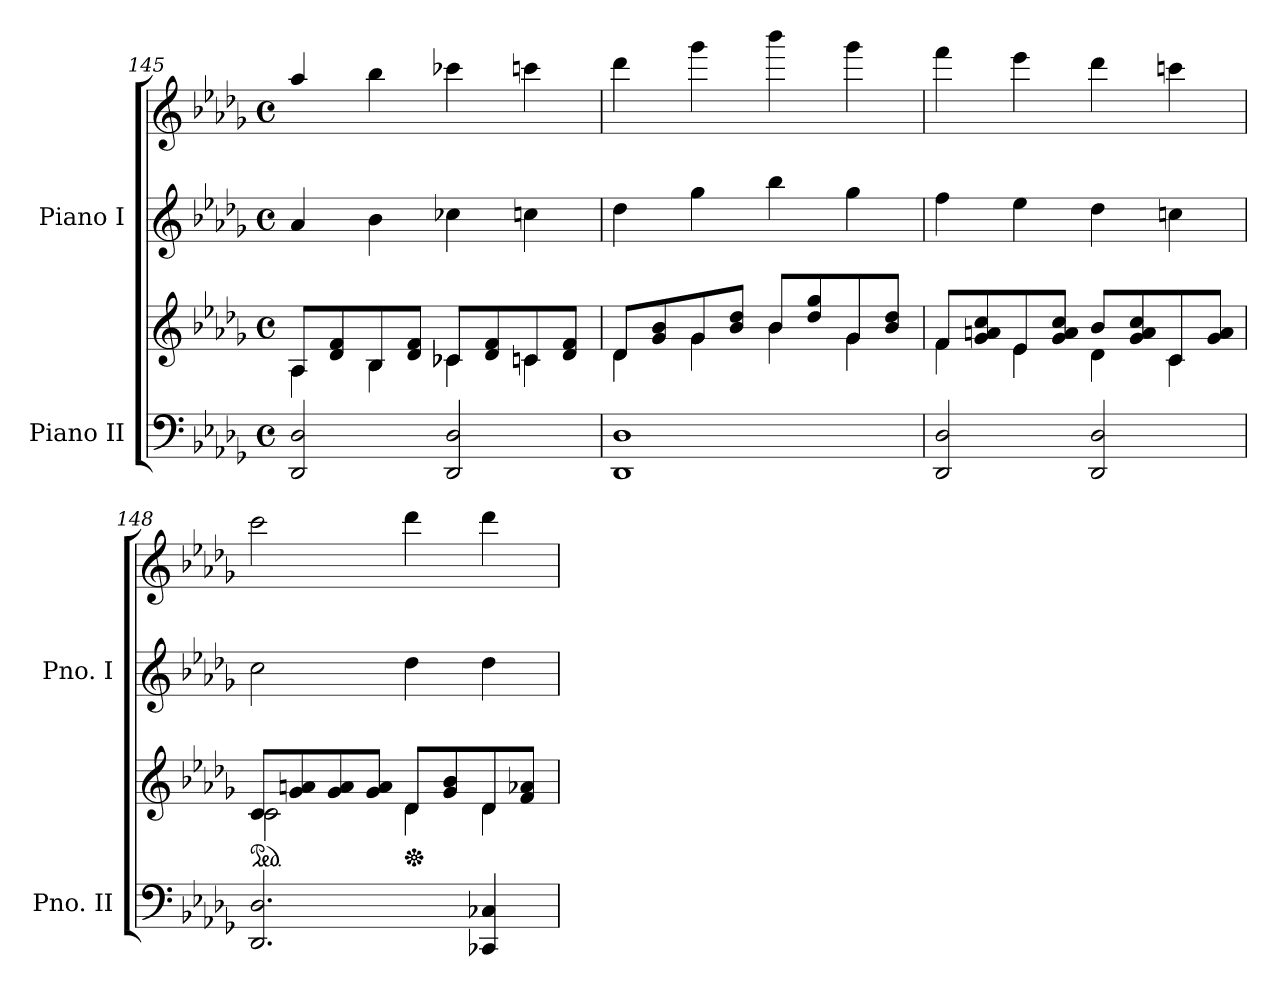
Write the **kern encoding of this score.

**kern	**kern	**kern	**kern
*part2	*part2	*part1	*part1
*staff4	*staff3	*staff2	*staff1
*I"Piano II	*	*I"Piano I	*
*I'Pno. II	*	*I'Pno. I	*
*clefF4	*clefG2	*clefG2	*clefG2
*k[b-e-a-d-g-]	*k[b-e-a-d-g-]	*k[b-e-a-d-g-]	*k[b-e-a-d-g-]
*M4/4	*M4/4	*M4/4	*M4/4
*met(c)	*met(c)	*met(c)	*met(c)
=145	=145	=145	=145
*	*^	*	*
2DD-/ 2D-/	8A-/L	4A-\	4a-/	4aa-/
.	8d-/ 8f/	.	.	.
.	8B-/	4B-\	4b-\	4bb-\
.	8d-/ 8f/J	.	.	.
2DD-/ 2D-/	8c-X/L	4c-X\	4cc-X\	4ccc-X\
.	8d-/ 8f/	.	.	.
.	8cn/	4cn\	4ccn\	4cccn\
.	8d-/ 8f/J	.	.	.
=146	=146	=146	=146	=146
1DD- 1D-	8d-/L	4d-\	4dd-\	4ddd-\
.	8g-/ 8b-/	.	.	.
.	8g-/	4g-\	4gg-\	4ggg-\
.	8b-/ 8dd-/J	.	.	.
.	8b-/L	4b-\	4bb-\	4bbb-\
.	8dd-/ 8gg-/	.	.	.
.	8g-/	4g-\	4gg-\	4ggg-\
.	8b-/ 8dd-/J	.	.	.
!!LO:PB:g=z
=147	=147	=147	=147	=147
2DD-/ 2D-/	8f/L	4f\	4ff\	4fff\
.	8g-/ 8an/ 8cc/	.	.	.
.	8e-/	4e-\	4ee-\	4eee-\
.	8g-/ 8a/ 8cc/J	.	.	.
2DD-/ 2D-/	8b-/L	4d-\	4dd-\	4ddd-\
.	8g-/ 8a/ 8cc/	.	.	.
.	8c/	4c\	4ccn\	4cccn\
.	8g-/ 8a/J	.	.	.
=148	=148	=148	=148	=148
*	*ped	*	*	*
2.DD-/ 2.D-/	8c/L	2c\	2cc\	2ccc\
.	8g-/ 8an/	.	.	.
.	8g-/ 8a/	.	.	.
.	8g-/ 8a/J	.	.	.
*	*Xped	*	*	*
.	8d-/L	4d-\	4dd-\	4ddd-\
.	8g-/ 8b-/	.	.	.
4CC-X/ 4C-X/	8d-/	4d-\	4dd-\	4ddd-\
.	8f/ 8a-X/J	.	.	.
*	*v	*v	*	*
=	=	=	=
*-	*-	*-	*-
